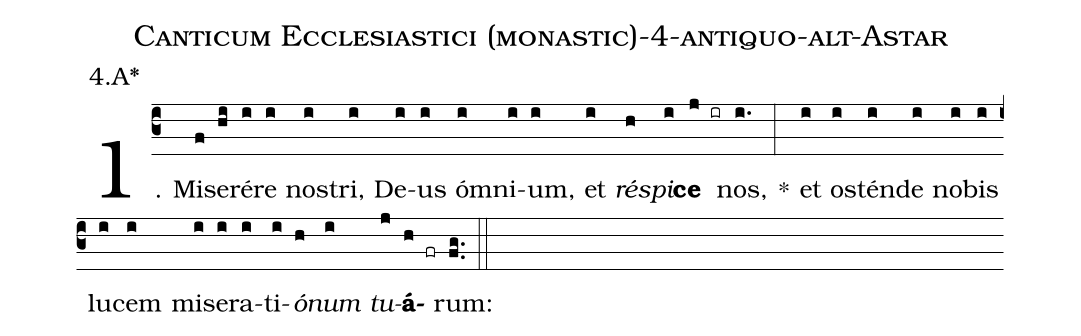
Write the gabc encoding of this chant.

name: Canticum Ecclesiastici (monastic)-4-antiquo-alt-Astar;
annotation: 4.A*;
%%
(c3)1. Mi(f)se(hi)ré(i)re(i) nos(i)tri,(i) De(i)us(i) óm(i)ni(i)um,(i) et(i) <i>ré</i>(h)<i>spi</i>(i)<b>ce</b>(j ir) nos,(i.) *(:) et(i) os(i)tén(i)de(i) no(i)bis(i) lu(i)cem(i) mi(i)se(i)ra(i)ti(i)<i>ó</i>(h)<i>num</i>(i) <i>tu</i>(j)<b>á</b>(h fr)rum:(fg..) (::)
